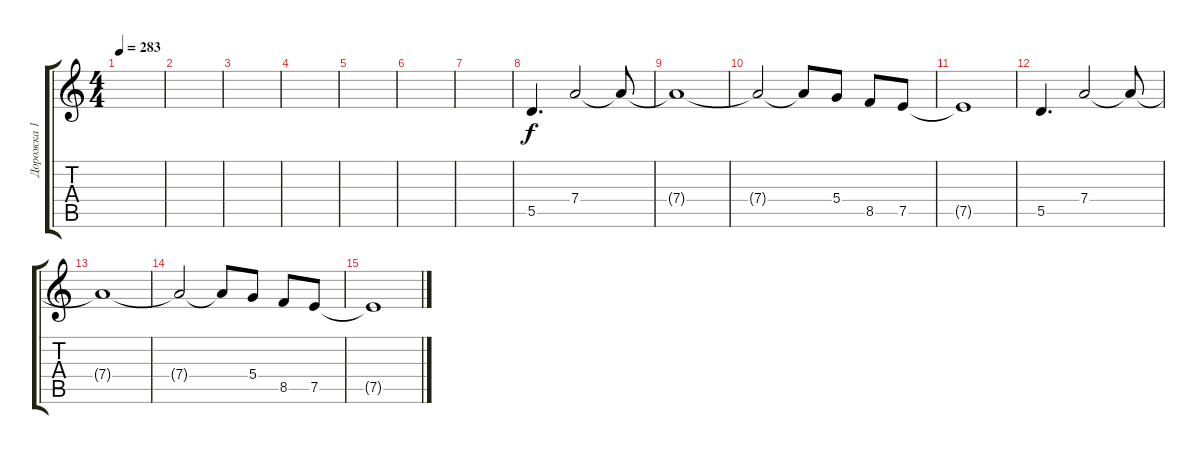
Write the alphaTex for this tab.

\track ("Дорожка 1" "Дорожка 1") {instrument electricguitarjazz}
\staff {score tabs}
\tuning (E4 B3 G3 D3 A2 E2) {hide}
\ts (4 4)
\tempo 283
\clef g2
\ks c
|
|
|
|
|
|
|
5.5.4{d} 7.4.2 7.4{t}.8 |
7.4{t}.1 |
7.4{t}.2 7.4{t}.8 5.4.8 8.5.8 7.5.8 |
7.5{t}.1 |
5.5.4{d} 7.4.2 7.4{t}.8 |
7.4{t}.1 |
7.4{t}.2 7.4{t}.8 5.4.8 8.5.8 7.5.8 |
7.5{t}.1
